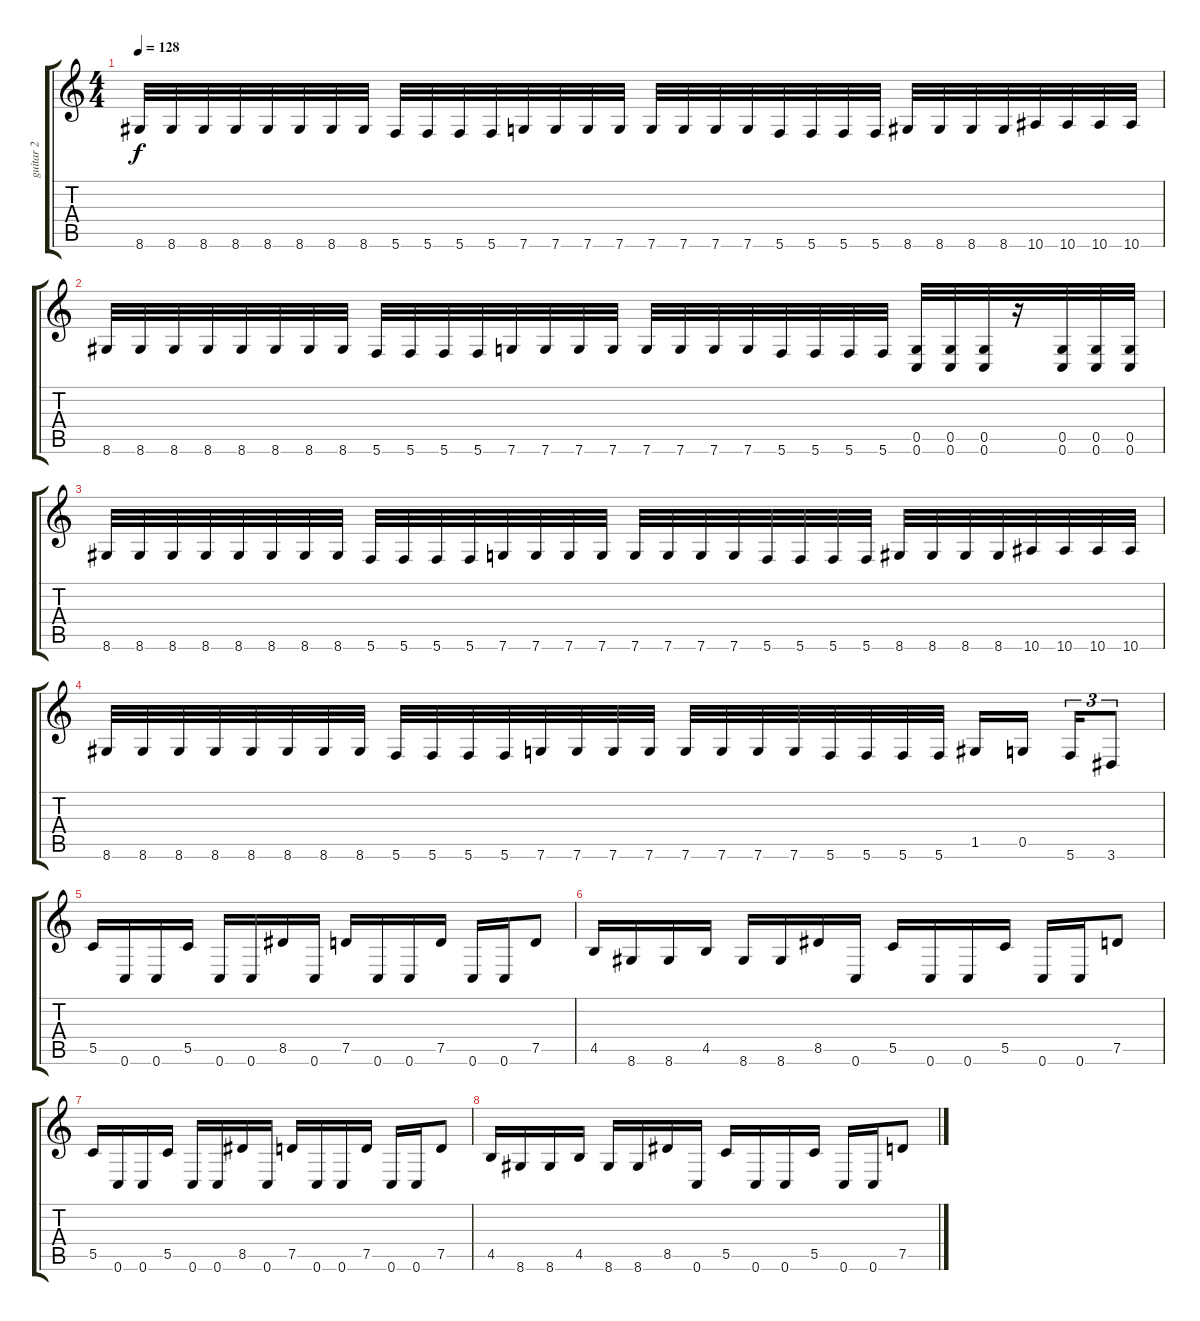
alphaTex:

\track ("guitar 2" "guitar 2") {instrument overdrivenguitar}
\staff {score tabs}
\tuning (D4 A3 F3 C3 G2 C2) {hide}
\ts (4 4)
\tempo 128
\clef g2
\ks c
8.6.32{dy f} 8.6.32 8.6.32 8.6.32 8.6.32 8.6.32 8.6.32 8.6.32 5.6.32 5.6.32 5.6.32 5.6.32 7.6.32 7.6.32 7.6.32 7.6.32 7.6.32 7.6.32 7.6.32 7.6.32 5.6.32 5.6.32 5.6.32 5.6.32 8.6.32 8.6.32 8.6.32 8.6.32 10.6.32 10.6.32 10.6.32 10.6.32 |
8.6.32 8.6.32 8.6.32 8.6.32 8.6.32 8.6.32 8.6.32 8.6.32 5.6.32 5.6.32 5.6.32 5.6.32 7.6.32 7.6.32 7.6.32 7.6.32 7.6.32 7.6.32 7.6.32 7.6.32 5.6.32 5.6.32 5.6.32 5.6.32 (0.5 0.6).32 (0.5 0.6).32 (0.5 0.6).32 r.16 (0.5 0.6).32 (0.5 0.6).32 (0.5 0.6).32 |
8.6.32 8.6.32 8.6.32 8.6.32 8.6.32 8.6.32 8.6.32 8.6.32 5.6.32 5.6.32 5.6.32 5.6.32 7.6.32 7.6.32 7.6.32 7.6.32 7.6.32 7.6.32 7.6.32 7.6.32 5.6.32 5.6.32 5.6.32 5.6.32 8.6.32 8.6.32 8.6.32 8.6.32 10.6.32 10.6.32 10.6.32 10.6.32 |
8.6.32 8.6.32 8.6.32 8.6.32 8.6.32 8.6.32 8.6.32 8.6.32 5.6.32 5.6.32 5.6.32 5.6.32 7.6.32 7.6.32 7.6.32 7.6.32 7.6.32 7.6.32 7.6.32 7.6.32 5.6.32 5.6.32 5.6.32 5.6.32 1.5.16 0.5.16{beam splitsecondary} 5.6.16{tu (3 2)} 3.6.8{tu (3 2)} |
5.5.16 0.6.16 0.6.16 5.5.16 0.6.16 0.6.16 8.5.16 0.6.16 7.5.16 0.6.16 0.6.16 7.5.16 0.6.16 0.6.16 7.5.8 |
4.5.16 8.6.16 8.6.16 4.5.16 8.6.16 8.6.16 8.5.16 0.6.16 5.5.16 0.6.16 0.6.16 5.5.16 0.6.16 0.6.16 7.5.8 |
5.5.16 0.6.16 0.6.16 5.5.16 0.6.16 0.6.16 8.5.16 0.6.16 7.5.16 0.6.16 0.6.16 7.5.16 0.6.16 0.6.16 7.5.8 |
4.5.16 8.6.16 8.6.16 4.5.16 8.6.16 8.6.16 8.5.16 0.6.16 5.5.16 0.6.16 0.6.16 5.5.16 0.6.16 0.6.16 7.5.8
